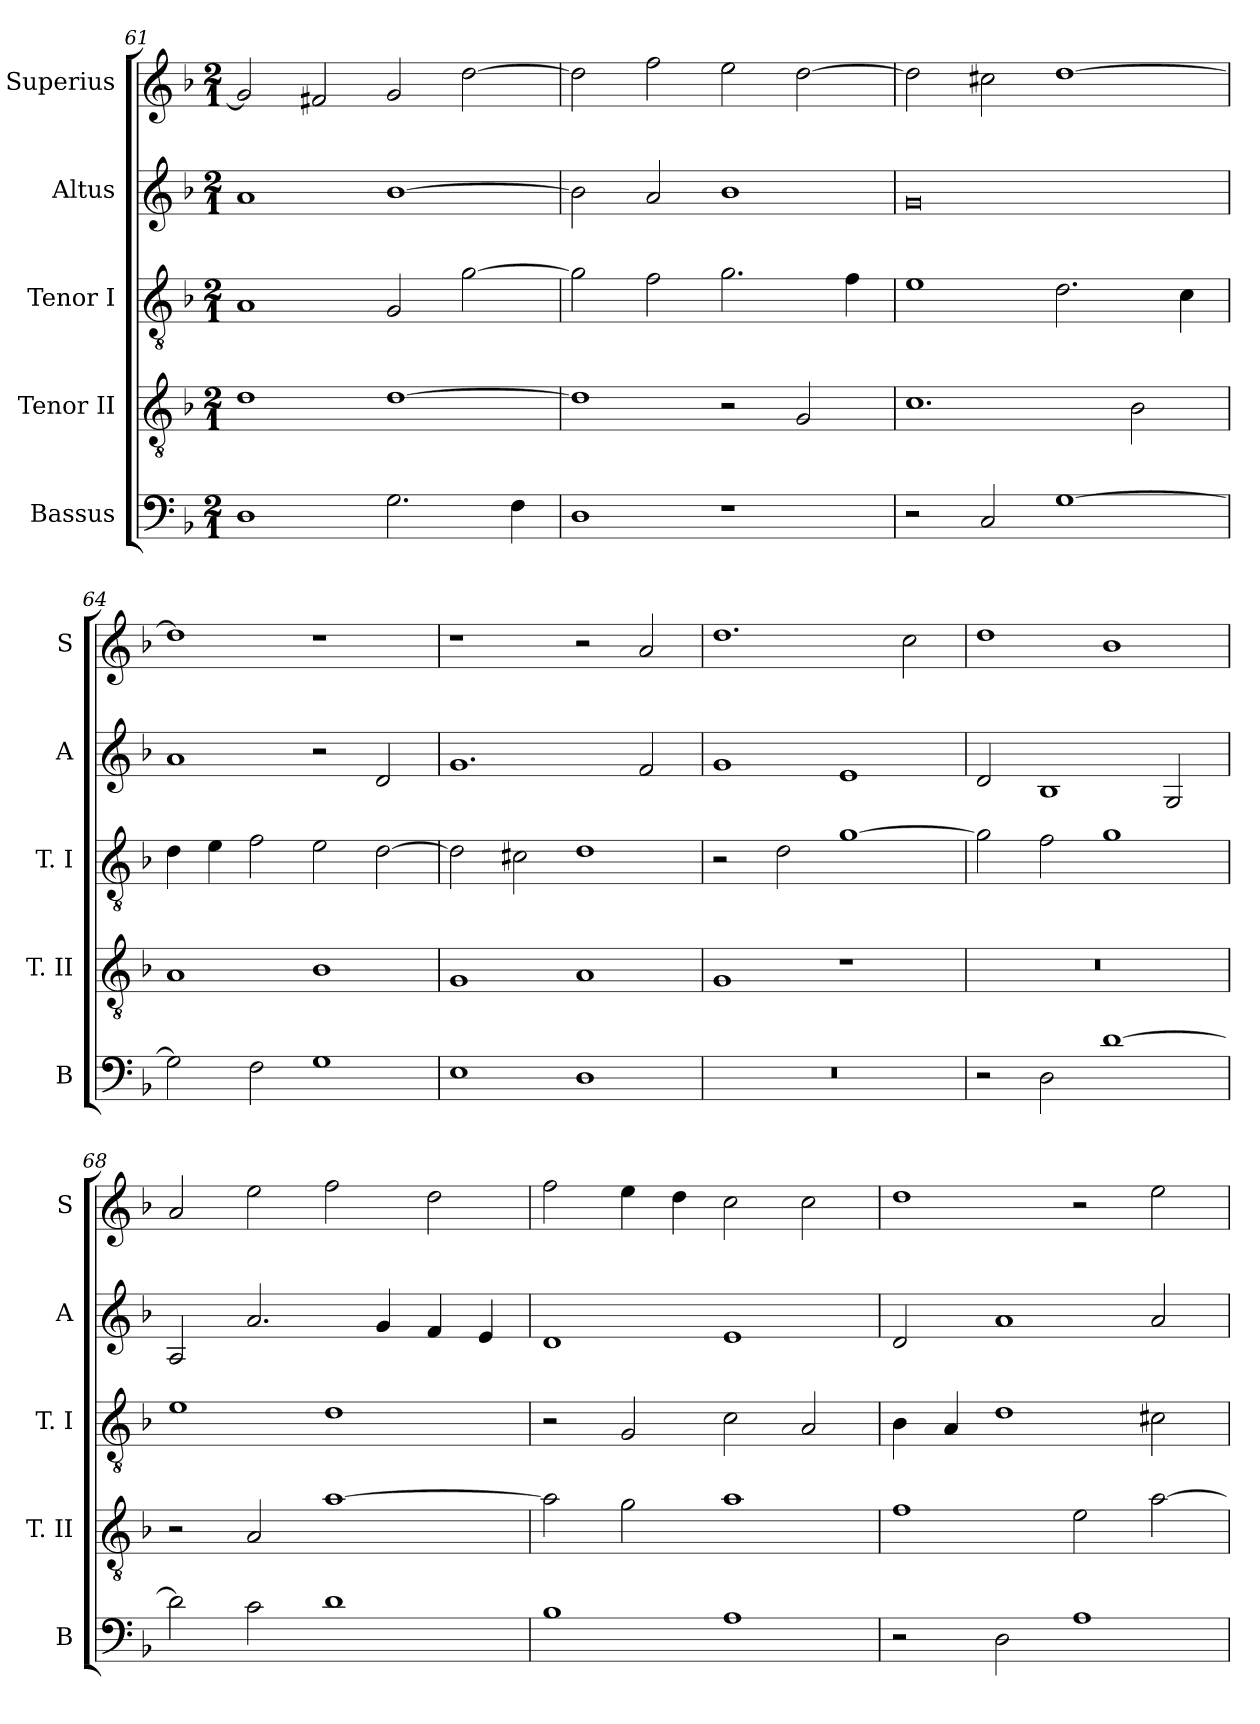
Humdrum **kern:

**kern	**kern	**kern	**kern	**kern
*part5	*part4	*part3	*part2	*part1
*staff5	*staff4	*staff3	*staff2	*staff1
*I"Bassus	*I"Tenor II	*I"Tenor I	*I"Altus	*I"Superius
*I'B	*I'T. II	*I'T. I	*I'A	*I'S
*clefF4	*clefGv2	*clefGv2	*clefG2	*clefG2
*k[b-]	*k[b-]	*k[b-]	*k[b-]	*k[b-]
*F:	*F:	*F:	*F:	*F:
*M2/1	*M2/1	*M2/1	*M2/1	*M2/1
=61	=61	=61	=61	=61
1D	1d	1A	1a	2g]
.	.	.	.	2f#X
2.G	[1d	2G	[1b-	2g
.	.	[2g	.	[2dd
4F	.	.	.	.
=62	=62	=62	=62	=62
1D	1d]	2g]	2b-]	2dd]
.	.	2f	2a	2ff
1r	2r	2.g	1b-	2ee
.	2G	.	.	[2dd
.	.	4f	.	.
=63	=63	=63	=63	=63
2r	1.c	1e	0g	2dd]
2C	.	.	.	2cc#X
[1G	.	2.d	.	[1dd
.	2B-	.	.	.
.	.	4c	.	.
=64	=64	=64	=64	=64
2G]	1A	4d	1a	1dd]
.	.	4e	.	.
2F	.	2f	.	.
1G	1B-	2e	2r	1r
.	.	[2d	2d	.
=65	=65	=65	=65	=65
1E	1G	2d]	1.g	1r
.	.	2c#X	.	.
1D	1A	1d	.	2r
.	.	.	2f	2a
=66	=66	=66	=66	=66
0r	1G	2r	1g	1.dd
.	.	2d	.	.
.	1r	[1g	1e	.
.	.	.	.	2cc
=67	=67	=67	=67	=67
2r	0r	2g]	2d	1dd
2D	.	2f	1B-	.
[1d	.	1g	.	1b-
.	.	.	2G	.
=68	=68	=68	=68	=68
2d]	2r	1e	2A	2a
2c	2A	.	2.a	2ee
1d	[1a	1d	.	2ff
.	.	.	4g	.
.	.	.	4f	2dd
.	.	.	4e	.
=69	=69	=69	=69	=69
1B-	2a]	2r	1d	2ff
.	2g	2G	.	4ee
.	.	.	.	4dd
1A	1a	2c	1e	2cc
.	.	2A	.	2cc
=70	=70	=70	=70	=70
2r	1f	4B-	2d	1dd
.	.	4A	.	.
2D	.	1d	1a	.
1A	2e	.	.	2r
.	[2a	2c#X	2a	2ee
=	=	=	=	=
*-	*-	*-	*-	*-
